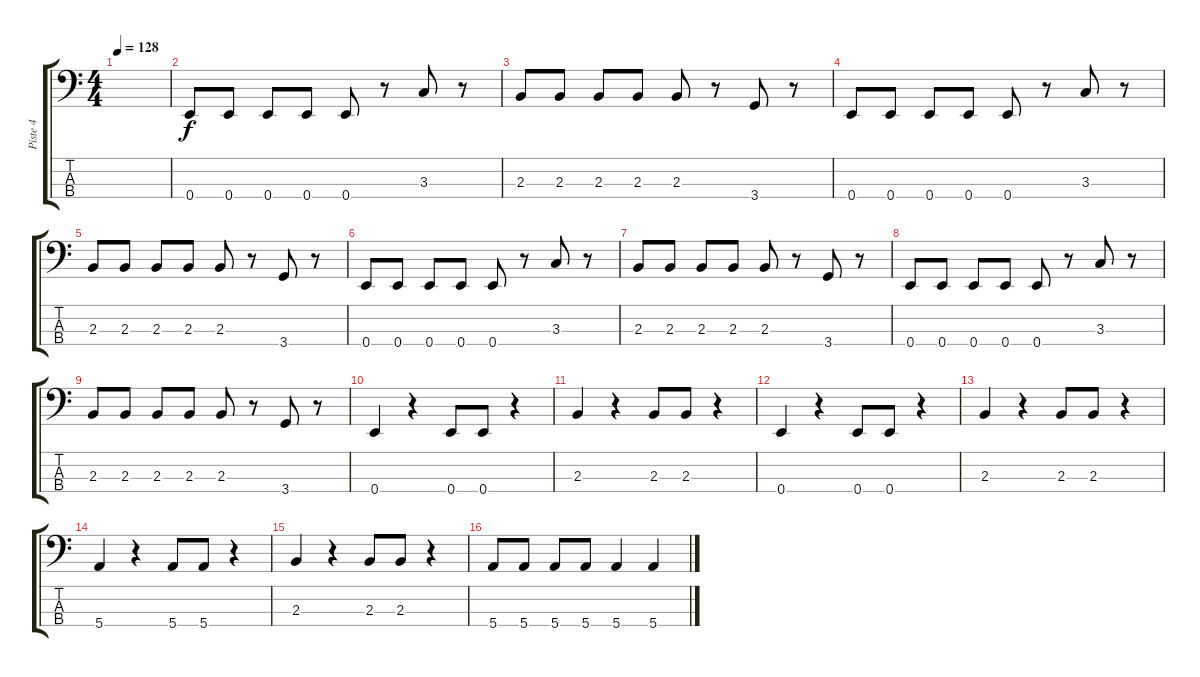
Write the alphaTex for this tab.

\track ("Piste 4" "Piste 4") {instrument electricbasspick}
\staff {score tabs}
\tuning (G2 D2 A1 E1) {hide}
\ts (4 4)
\tempo 128
\clef f4
\ks c
|
0.4.8 0.4.8 0.4.8 0.4.8 0.4.8 r.8 3.3.8 r.8 |
2.3.8 2.3.8 2.3.8 2.3.8 2.3.8 r.8 3.4.8 r.8 |
0.4.8 0.4.8 0.4.8 0.4.8 0.4.8 r.8 3.3.8 r.8 |
2.3.8 2.3.8 2.3.8 2.3.8 2.3.8 r.8 3.4.8 r.8 |
0.4.8 0.4.8 0.4.8 0.4.8 0.4.8 r.8 3.3.8 r.8 |
2.3.8 2.3.8 2.3.8 2.3.8 2.3.8 r.8 3.4.8 r.8 |
0.4.8 0.4.8 0.4.8 0.4.8 0.4.8 r.8 3.3.8 r.8 |
2.3.8 2.3.8 2.3.8 2.3.8 2.3.8 r.8 3.4.8 r.8 |
0.4.4 r.4 0.4.8 0.4.8 r.4 |
2.3.4 r.4 2.3.8 2.3.8 r.4 |
0.4.4 r.4 0.4.8 0.4.8 r.4 |
2.3.4 r.4 2.3.8 2.3.8 r.4 |
5.4.4 r.4 5.4.8 5.4.8 r.4 |
2.3.4 r.4 2.3.8 2.3.8 r.4 |
5.4.8 5.4.8 5.4.8 5.4.8 5.4.4 5.4.4
